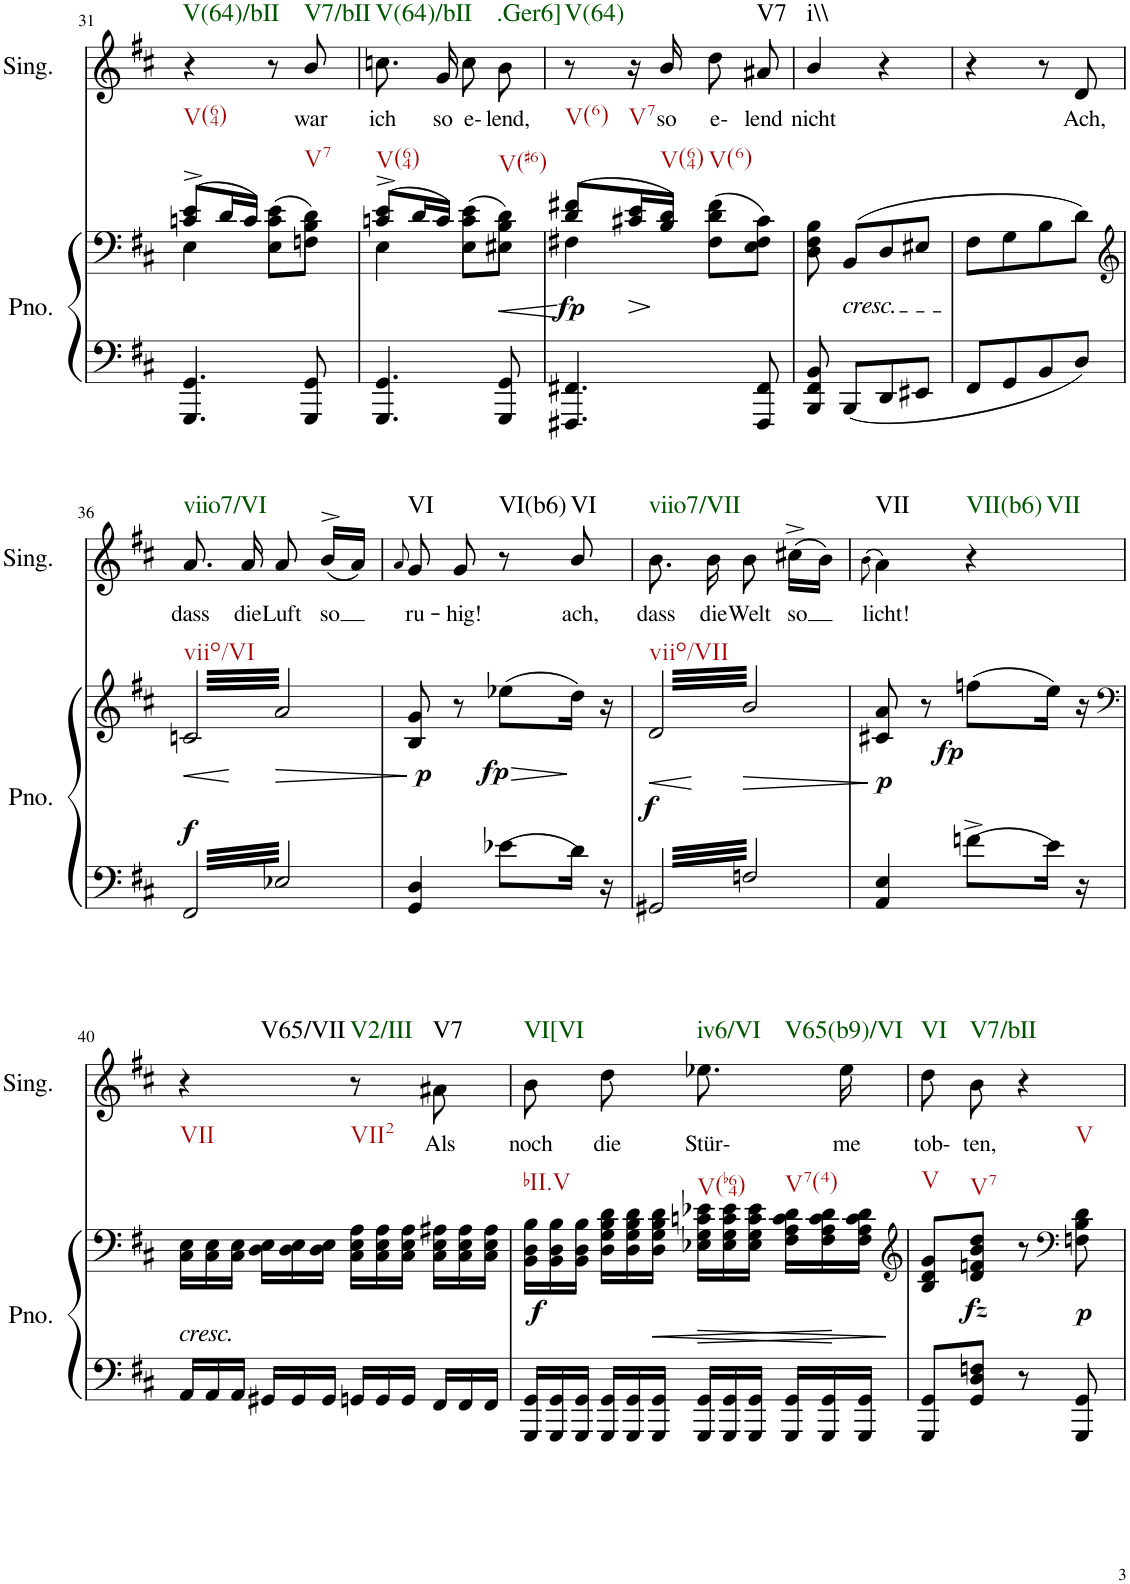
**kern	**kern	**dynam	**kern	**text	**harte
*part2	*part2	*part2	*part1	*part1	*part1
*staff3	*staff2	*staff2/3	*staff1	*staff1	*
*I"Pianoforte	*	*	*I"Singstimme	*	*
*I'Pno.	*	*	*I'Sing.	*	*
!!LO:PB:g=z
*clefF4	*clefF4	*	*clefG2	*	*
*k[f#c#]	*k[f#c#]	*	*k[f#c#]	*	*
*M2/4	*M2/4	*	*M2/4	*	*
=31	=31	=31	=31	=31	=31
*	*^	*	*	*	*
!	!	!	!	!	!	!LO:H:kt=V(64)/bII
4.GGG/ 4.GG/	(>8cn/^ 8e/^L	4E\	.	4r	.	N
.	16d/L	.	.	.	.	.
.	16c/JJ)	.	.	.	.	.
.	(>8c\ 8e\L	8E\L	.	8r	.	.
!	!	!	!	!	!LO:LY:b	!LO:H:kt=V7/bII
8GGG/ 8GG/	8B\ 8d\J)	8Fn\J	.	8b/	war	N
=32	=32	=32	=32	=32	=32	=32
!	!	!	!	!	!LO:LY:b	!LO:H:kt=V(64)/bII
4.GGG/ 4.GG/	(>8cn/^ 8e/^L	4E\	.	8.ccn\	ich	N
.	16d/L	.	.	.	.	.
!	!	!	!	!	!LO:LY:b	!
.	16c/JJ)	.	.	16g/	so	.
!	!	!	!	!	!LO:LY:b	!
.	(>8c\ 8e\L	8E\L	.	8cc\	e-	.
!	!	!	!LO:HP:b	!	!LO:LY:b	!LO:H:kt=.Ger6]
8GGG/ 8GG/	8B\ 8d\J)	8E#X\J	<	8b\	lend,	N
*	*v	*v	*	*	*	*
.	.	[	.	.	.
=33	=33	=33	=33	=33	=33
*	*^	*	*	*	*
!	!	!	!LO:DY:b	!	!	!LO:H:kt=V(64)
4.FFF#X/ 4.FF#X/	(>8d/ 8f#X/L	4F#X\	fp	8r	.	N
!	!	!	!LO:HP:b	!	!	!
.	16c#X/ 16e/L	.	>	16r	.	.
!	!	!	!	!	!LO:LY:b	!
.	16B/ 16d/JJ)	.	]	16b/	so	.
!	!	!	!	!	!LO:LY:b	!
.	(>8d\ 8f#\L	8F#\L	.	8dd\	e-	.
!	!	!	!	!	!LO:LY:b	!LO:H:kt=V7
8FFF#/ 8FF#/	8F#\ 8c#\J)	8E\J	.	8a#X/	lend	N
=34	=34	=34	=34	=34	=34	=34
!	!	!	!	!	!LO:LY:b	!LO:H:kt=i\\
*	*v	*v	*	*	*	*
8BBB/ 8FF#/ 8BB/	8D\ 8F#\ 8B\	.	4b/	nicht	N
!	!LO:TX:b:i:t=cresc.	!	!	!	!
8BBB/L	(8BB/L	.	.	.	.
8DD/	8D/	.	4r	.	.
8EE#X/J	8E#X/J	.	.	.	.
=35	=35	=35	=35	=35	=35
8FF#/L	8F#\L	.	4r	.	.
8GG/	8G\	.	.	.	.
8BB/	8B\	.	8r	.	.
!	!	!	!	!LO:LY:b	!
8D/J	8d\J)	.	8d/	Ach,	.
!!LO:LB:g=z
=36	=36	=36	=36	=36	=36
*	*clefG2	*	*	*	*
!	!	!LO:HP:b	!	!LO:LY:b	!
!	!	!LO:DY:n=1:a=2	!	!	!LO:H:kt=viio7/VI
*	*tremolo	*	*	*	*
6.FF#/	64cn/LLLL	< f	8.a/	dass	N
.	64a/	.	.	.	.
.	64cn/	.	.	.	.
.	64a/	.	.	.	.
.	64cn/	.	.	.	.
.	64a/	.	.	.	.
.	64cn/	.	.	.	.
.	64a/	.	.	.	.
.	64cn/	.	.	.	.
.	64a/	.	.	.	.
.	64cn/	.	.	.	.
.	64a/	.	.	.	.
!	!	!	!	!LO:LY:b	!
.	64cn/	.	16a/	die	.
.	64a/	.	.	.	.
.	64cn/	.	.	.	.
.	64a/	.	.	.	.
!	!	!LO:HP:n=1:b	!	!LO:LY:b	!
6.E-X/	64cn/	[ >	8a/	Luft	.
.	64a/	.	.	.	.
.	64cn/	.	.	.	.
.	64a/	.	.	.	.
.	64cn/	.	.	.	.
.	64a/	.	.	.	.
.	64cn/	.	.	.	.
.	64a/	.	.	.	.
!	!	!	!	!LO:LY:b	!
.	64cn/	.	(16b^>/LL	so	.
.	64a/	.	.	.	.
.	64cn/	.	.	.	.
.	64a/	.	.	.	.
.	64cn/	.	16a/JJ)	.	.
.	64a/	.	.	.	.
.	64cn/	.	.	.	.
.	64a/JJJJ	.	.	.	.
*	*Xtremolo	*	*	*	*
.	.	]	.	.	.
=37	=37	=37	=37	=37	=37
.	.	.	8qa/	.	.
!	!	!LO:DY:b	!	!LO:LY:b	!LO:H:kt=VI
4GG/ 4D/	8B/ 8g/	p	8g/	ru-	N
.	.	.	.	.	.
.	.	.	.	.	.
.	.	.	.	.	.
.	.	.	.	.	.
.	.	.	.	.	.
.	.	.	.	.	.
.	.	.	.	.	.
!	!	!	!	!LO:LY:b	!
.	8r	.	8g/	-hig!	.
.	.	.	.	.	.
.	.	.	.	.	.
.	.	.	.	.	.
.	.	.	.	.	.
.	.	.	.	.	.
.	.	.	.	.	.
.	.	.	.	.	.
!	!	!LO:HP:b	!	!	!
!	!	!LO:DY:n=1:b	!	!	!LO:H:kt=VI(b6)
8e-X\L	(8ee-X\L	> fp	8r	.	N
!	!	!	!	!LO:LY:b	!LO:H:kt=VI
16d\Jk	16dd\Jk)	]	8b/	ach,	N
16r	16r	.	.	.	.
=38	=38	=38	=38	=38	=38
!	!	!LO:HP:b	!	!LO:LY:b	!
!	!	!LO:DY:n=1:a=2	!	!	!LO:H:kt=viio7/VII
*	*tremolo	*	*	*	*
6.GG#X/	64d/LLLL	< f	8.b\	dass	N
.	64b/	.	.	.	.
.	64d/	.	.	.	.
.	64b/	.	.	.	.
.	64d/	.	.	.	.
.	64b/	.	.	.	.
.	64d/	.	.	.	.
.	64b/	.	.	.	.
.	64d/	.	.	.	.
.	64b/	.	.	.	.
.	64d/	.	.	.	.
.	64b/	.	.	.	.
!	!	!	!	!LO:LY:b	!
.	64d/	.	16b\	die	.
.	64b/	.	.	.	.
.	64d/	.	.	.	.
.	64b/	.	.	.	.
!	!	!LO:HP:n=1:b	!	!LO:LY:b	!
6.Fn/	64d/	[ >	8b\	Welt	.
.	64b/	.	.	.	.
.	64d/	.	.	.	.
.	64b/	.	.	.	.
.	64d/	.	.	.	.
.	64b/	.	.	.	.
.	64d/	.	.	.	.
.	64b/	.	.	.	.
!	!	!	!	!LO:LY:b	!
.	64d/	.	(16cc#X^\LL	so	.
.	64b/	.	.	.	.
.	64d/	.	.	.	.
.	64b/	.	.	.	.
.	64d/	.	16b\JJ)	.	.
.	64b/	.	.	.	.
.	64d/	.	.	.	.
.	64b/JJJJ	.	.	.	.
*	*Xtremolo	*	*	*	*
.	.	]	.	.	.
=39	=39	=39	=39	=39	=39
.	.	.	(8qb\	.	.
!	!	!LO:DY:b	!	!LO:LY:b	!LO:H:kt=VII
4AA/ 4E/	8c#X/ 8a/	p	4a\)	licht!	N
.	.	.	.	.	.
.	.	.	.	.	.
.	.	.	.	.	.
.	.	.	.	.	.
.	.	.	.	.	.
.	.	.	.	.	.
.	.	.	.	.	.
!	!	!LO:DY:b	!	!	!
.	8r	fp	.	.	.
.	.	.	.	.	.
.	.	.	.	.	.
.	.	.	.	.	.
.	.	.	.	.	.
.	.	.	.	.	.
.	.	.	.	.	.
.	.	.	.	.	.
!	!	!	!	!	!LO:H:n=1:kt=VII(b6)
!	!	!	!	!	!LO:H:n=2:kt=VII
8fn^\L	(8ffn\L	.	4r	.	N N
16e\Jk	16ee\Jk)	.	.	.	.
16r	16r	.	.	.	.
!!LO:LB:g=z
=40	=40	=40	=40	=40	=40
*	*clefF4	*	*	*	*
!	!LO:TX:b:i:t=cresc.	!	!	!	!LO:H:kt=V65/VII
24AA/LL	24C#\ 24E\LL	.	4r	.	N
24AA/	24C#\ 24E\	.	.	.	.
24AA/JJ	24C#\ 24E\JJ	.	.	.	.
24GG#X/LL	24D\ 24E\LL	.	.	.	.
24GG#/	24D\ 24E\	.	.	.	.
24GG#/JJ	24D\ 24E\JJ	.	.	.	.
*Xtuplet	*Xtuplet	*	*	*	*
!	!	!	!	!	!LO:H:kt=V2/III
24GGn/LL	24C#\ 24E\ 24A\LL	.	8r	.	N
24GG/	24C#\ 24E\ 24A\	.	.	.	.
24GG/JJ	24C#\ 24E\ 24A\JJ	.	.	.	.
!	!	!	!	!LO:LY:b	!LO:H:kt=V7
24FF#/LL	24C#\ 24E\ 24A#X\LL	.	8a#X\	Als	N
24FF#/	24C#\ 24E\ 24A#\	.	.	.	.
24FF#/JJ	24C#\ 24E\ 24A#\JJ	.	.	.	.
=41	=41	=41	=41	=41	=41
!	!	!LO:DY:a=2	!	!LO:LY:b	!LO:H:kt=VI[VI
24GGG/ 24GG/LL	24BB\ 24D\ 24B\LL	f	8b\	noch	N
24GGG/ 24GG/	24BB\ 24D\ 24B\	.	.	.	.
24GGG/ 24GG/JJ	24BB\ 24D\ 24B\JJ	.	.	.	.
!	!	!	!	!LO:LY:b	!
24GGG/ 24GG/LL	24D\ 24G\ 24B\ 24d\LL	.	8dd\	die	.
24GGG/ 24GG/	24D\ 24G\ 24B\ 24d\	.	.	.	.
!	!	!LO:HP:b	!	!	!
24GGG/ 24GG/JJ	24D\ 24G\ 24B\ 24d\JJ	<	.	.	.
!	!	!LO:HP:n=1:b	!	!LO:LY:b	!LO:H:n=1:kt=iv6/VI
!	!	!	!	!	!LO:H:n=2:kt=V65(b9)/VI
24GGG/ 24GG/LL	24E-X\ 24G\ 24cn\ 24e-X\LL	[ >	8.ee-X\	Stür-	N N
24GGG/ 24GG/	24E-\ 24G\ 24c\ 24e-\	]	.	.	.
24GGG/ 24GG/JJ	24E-\ 24G\ 24c\ 24e-\JJ	.	.	.	.
24GGG/ 24GG/LL	24F#\ 24A\ 24c\ 24d\LL	.	.	.	.
24GGG/ 24GG/	24F#\ 24A\ 24c\ 24d\	.	.	.	.
!	!	!	!	!LO:LY:b	!
.	.	.	16ee-\	me	.
24GGG/ 24GG/JJ	24F#\ 24A\ 24c\ 24d\JJ	.	.	.	.
=42	=42	=42	=42	=42	=42
*	*clefG2	*	*	*	*
!	!	!	!	!LO:LY:b	!LO:H:kt=VI
8GGG/ 8GG/L	8B/ 8d/ 8g/L	.	8dd\	tob-	N
!	!	!LO:DY:b	!	!LO:LY:b	!LO:H:kt=V7/bII
8GG/ 8D/ 8Fn/J	8d/ 8fn/ 8b/ 8dd/J	fz	8b\	ten,	N
8r	8r	.	4r	.	.
*	*clefF4	*	*	*	*
!	!	!LO:DY:b	!	!	!
8GGG/ 8GG/	8Fn\ 8B\ 8d\	p	.	.	.
=	=	=	=	=	=
*-	*-	*-	*-	*-	*-
